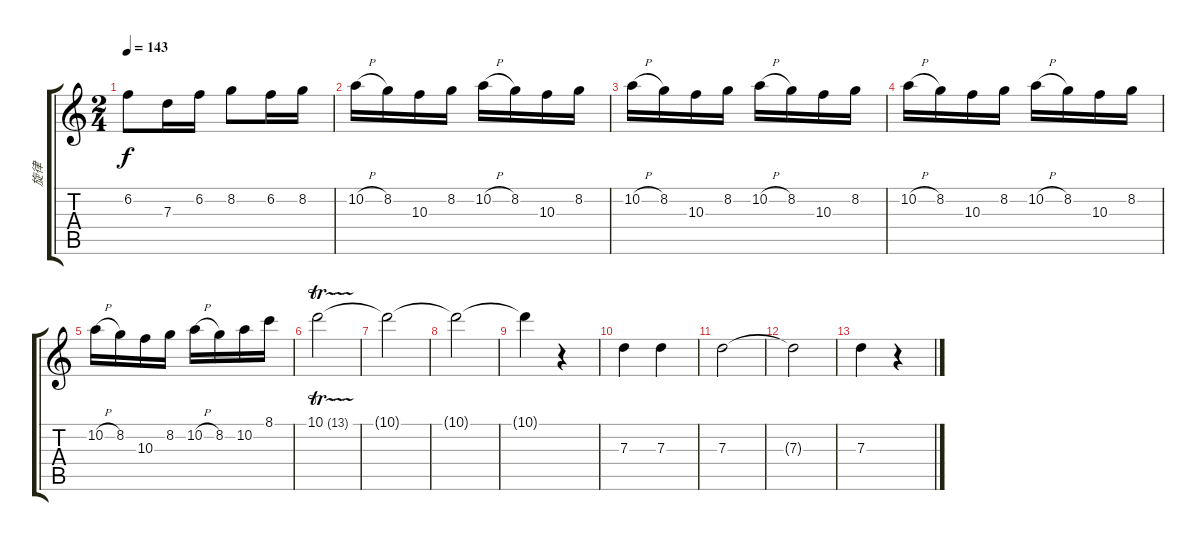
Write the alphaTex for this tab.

\track ("旋律" "旋律") {instrument overdrivenguitar}
\staff {score tabs}
\tuning (E4 B3 G3 D3 A2 E2) {hide}
\ts (2 4)
\tempo 143
\clef g2
\ks c
6.2.8{dy f} 7.3.16 6.2.16 8.2.8 6.2.16 8.2.16 |
10.2{h}.16 8.2.16 10.3.16 8.2.16 10.2{h}.16 8.2.16 10.3.16 8.2.16 |
10.2{h}.16 8.2.16 10.3.16 8.2.16 10.2{h}.16 8.2.16 10.3.16 8.2.16 |
10.2{h}.16 8.2.16 10.3.16 8.2.16 10.2{h}.16 8.2.16 10.3.16 8.2.16 |
10.2{h}.16 8.2.16 10.3.16 8.2.16 10.2{h}.16 8.2.16 10.2.16 8.1.16 |
10.1{tr (13 64)}.2 |
10.1{t}.2 |
10.1{t}.2 |
10.1{t}.4 r.4 |
7.3.4 7.3.4 |
7.3.2 |
7.3{t}.2 |
7.3.4 r.4
